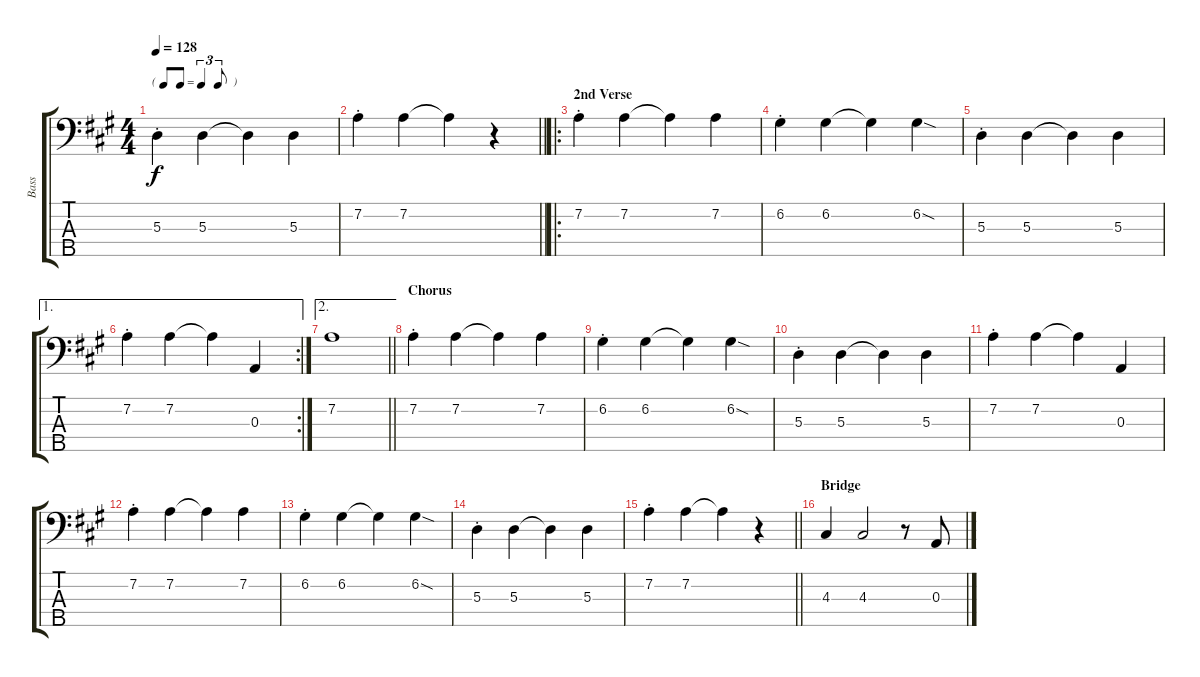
\track ("Bass" "Bass") {instrument electricbassfinger}
\staff {score tabs}
\tuning (G2 D2 A1 E1 B0) {hide}
\ts (4 4)
\tf triplet8th
\tempo 128
\clef f4
\ks a
5.3{st}.4{dy f} 5.3.4 5.3{t}.4 5.3.4 |
\barLineRight lightlight
7.2{st}.4 7.2.4 7.2{t}.4 r.4 |
\ro
\section ("" "2nd Verse")
7.2{st}.4 7.2.4 7.2{t}.4 7.2.4 |
6.2{st}.4 6.2.4 6.2{t}.4 6.2{sod}.4 |
5.3{st}.4 5.3.4 5.3{t}.4 5.3.4 |
\ae 1
\rc 2
7.2{st}.4 7.2.4 7.2{t}.4 0.3.4 |
\ae 2
\barLineRight lightlight
7.2.1 |
\section ("" "Chorus")
7.2{st}.4 7.2.4 7.2{t}.4 7.2.4 |
6.2{st}.4 6.2.4 6.2{t}.4 6.2{sod}.4 |
5.3{st}.4 5.3.4 5.3{t}.4 5.3.4 |
7.2{st}.4 7.2.4 7.2{t}.4 0.3.4 |
7.2{st}.4 7.2.4 7.2{t}.4 7.2.4 |
6.2{st}.4 6.2.4 6.2{t}.4 6.2{sod}.4 |
5.3{st}.4 5.3.4 5.3{t}.4 5.3.4 |
\barLineRight lightlight
7.2{st}.4 7.2.4 7.2{t}.4 r.4 |
\section ("" "Bridge")
4.3.4 4.3.2 r.8 0.3.8
